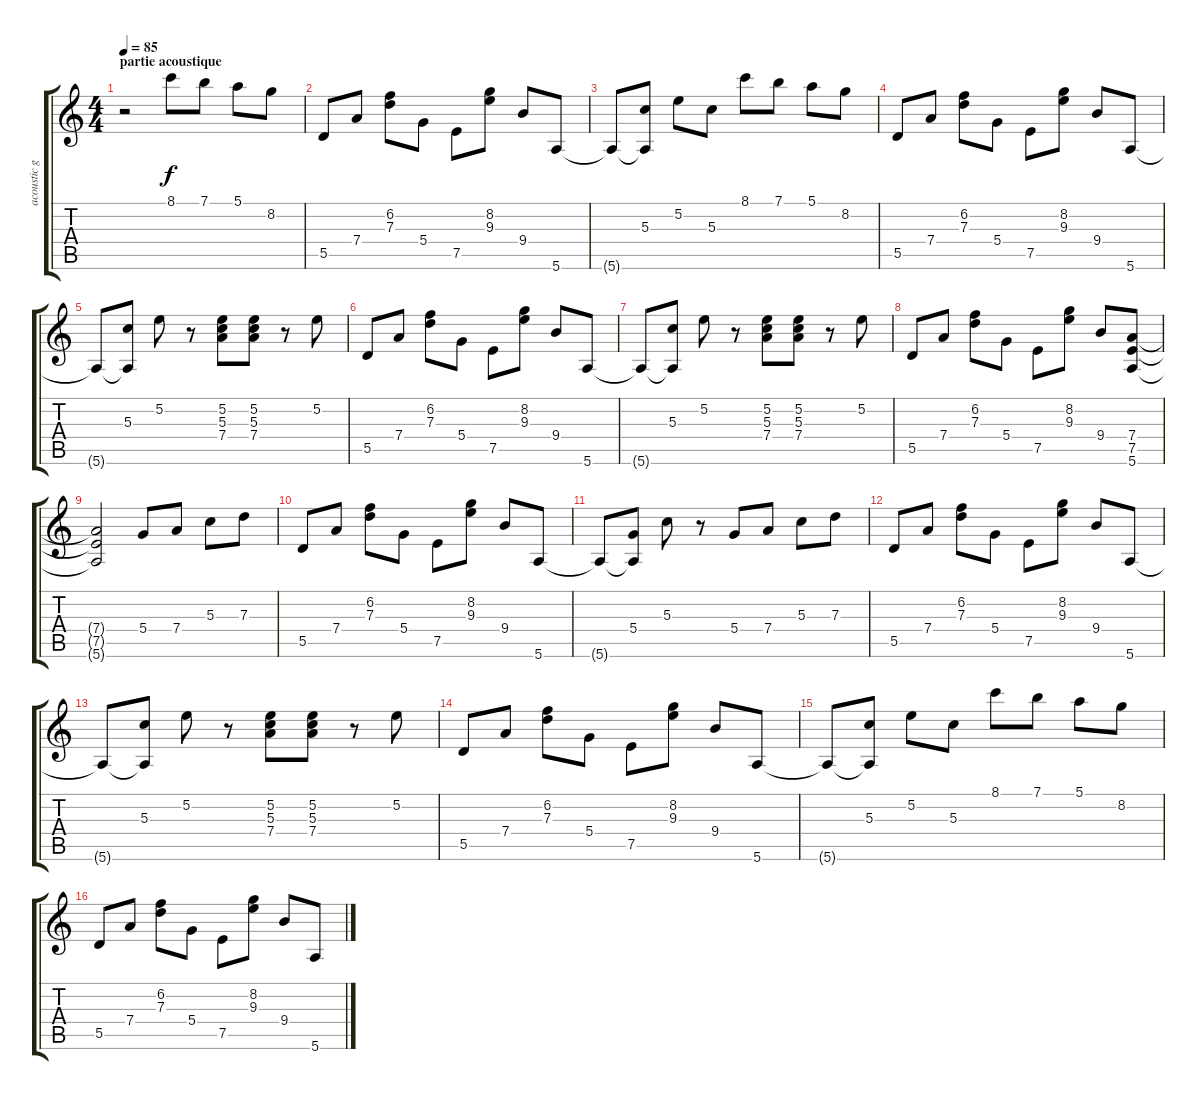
\track ("acoustic guitar" "acoustic g") {instrument acousticguitarnylon}
\staff {score tabs}
\tuning (E4 B3 G3 D3 A2 E2) {hide}
\ts (4 4)
\section ("" "partie acoustique")
\tempo 85
\clef g2
\ks c
r.2{dy f instrument acousticguitarnylon} 8.1.8 7.1.8 5.1.8 8.2.8 |
5.5.8 7.4.8 (6.2 7.3).8 5.4.8 7.5.8 (8.2 9.3).8 9.4.8 5.6.8 |
5.6{t}.8 (5.3 5.6{t}).8 5.2.8 5.3.8 8.1.8 7.1.8 5.1.8 8.2.8 |
5.5.8 7.4.8 (6.2 7.3).8 5.4.8 7.5.8 (8.2 9.3).8 9.4.8 5.6.8 |
5.6{t}.8 (5.3 5.6{t}).8 5.2.8 r.8 (5.2 5.3 7.4).8 (5.2 5.3 7.4).8 r.8 5.2.8 |
5.5.8 7.4.8 (6.2 7.3).8 5.4.8 7.5.8 (8.2 9.3).8 9.4.8 5.6.8 |
5.6{t}.8 (5.3 5.6{t}).8 5.2.8 r.8 (5.2 5.3 7.4).8 (5.2 5.3 7.4).8 r.8 5.2.8 |
5.5.8 7.4.8 (6.2 7.3).8 5.4.8 7.5.8 (8.2 9.3).8 9.4.8 (7.4 7.5 5.6).8 |
(7.4{t} 7.5{t} 5.6{t}).2 5.4.8 7.4.8 5.3.8 7.3.8 |
5.5.8 7.4.8 (6.2 7.3).8 5.4.8 7.5.8 (8.2 9.3).8 9.4.8 5.6.8 |
5.6{t}.8 (5.4 5.6{t}).8 5.3.8 r.8 5.4.8 7.4.8 5.3.8 7.3.8 |
5.5.8 7.4.8 (6.2 7.3).8 5.4.8 7.5.8 (8.2 9.3).8 9.4.8 5.6.8 |
5.6{t}.8 (5.3 5.6{t}).8 5.2.8 r.8 (5.2 5.3 7.4).8 (5.2 5.3 7.4).8 r.8 5.2.8 |
5.5.8 7.4.8 (6.2 7.3).8 5.4.8 7.5.8 (8.2 9.3).8 9.4.8 5.6.8 |
5.6{t}.8 (5.3 5.6{t}).8 5.2.8 5.3.8 8.1.8 7.1.8 5.1.8 8.2.8 |
5.5.8 7.4.8 (6.2 7.3).8 5.4.8 7.5.8 (8.2 9.3).8 9.4.8 5.6.8
